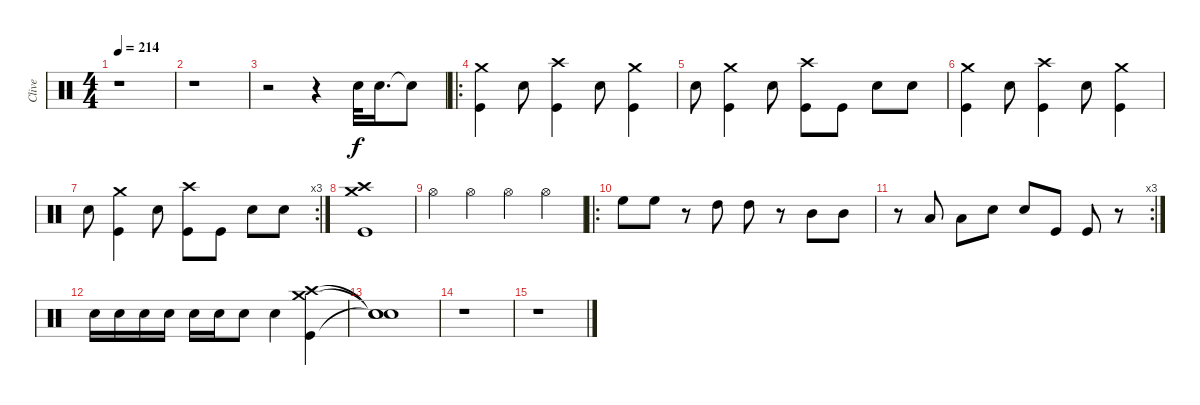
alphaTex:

\track ("Clive" "Clive") {instrument percussion}
\staff {score}
\articulation defaults
\ts (4 4)
\tempo 214
\clef neutral
\ks c
r.1{dy f} |
r.1 |
r.2 r.4 "Snare (hit) 2".32 "Snare (hit) 2".16{d} "Snare (hit)"{t}.8 |
\ro
("Crash medium (hit)" "Kick (hit)").4 "Snare (hit) 2".8 ("Crash high (hit)" "Kick (hit)").4 "Snare (hit) 2".8 ("Crash medium (hit)" "Kick (hit)").4 |
"Snare (hit) 2".8 ("Crash medium (hit)" "Kick (hit)").4 "Snare (hit) 2".8 ("Crash high (hit)" "Kick (hit)").8 "Kick (hit)".8 "Snare (hit) 2".8 "Snare (hit) 2".8 |
("Crash medium (hit)" "Kick (hit)").4 "Snare (hit) 2".8 ("Crash high (hit)" "Kick (hit)").4 "Snare (hit) 2".8 ("Crash medium (hit)" "Kick (hit)").4 |
\rc 3 "Snare (hit) 2".8
("Crash medium (hit)" "Kick (hit)").4 "Snare (hit) 2".8 ("Crash high (hit)" "Kick (hit)").8 "Kick (hit)".8 "Snare (hit) 2".8 "Snare (hit) 2".8 |
("Crash medium (hit)" "Crash high (hit)" "Kick (hit)").1 |
"Hi-Hat (open)".4 "Hi-Hat (open)".4 "Hi-Hat (open)".4 "Hi-Hat (open)".4 |
\ro "High Floor Tom (hit)".8 "High Floor Tom (hit)".8
r.8 "High Tom (hit)".8 "High Tom (hit)".8 r.8 "Mid Tom (hit)".8 "Mid Tom (hit)".8 |
\rc 3
r.8 "Low Tom (hit)".8 "Low Tom (hit)".8 "Snare (hit) 2".8 "Snare (hit) 2".8 "Kick (hit)".8 "Kick (hit)".8 r.8 |
"Snare (hit) 2".16 "Snare (hit) 2".16 "Snare (hit) 2".16 "Snare (hit) 2".16 "Snare (hit) 2".16 "Snare (hit) 2".16 "Snare (hit) 2".8 "Snare (hit) 2".4 ("Crash medium (hit)" "Crash high (hit)" "Kick (hit)").4 |
("Snare (hit)"{t} "Snare (hit)"{t} "Snare (hit)"{t}).1 |
r.1 |
r.1
